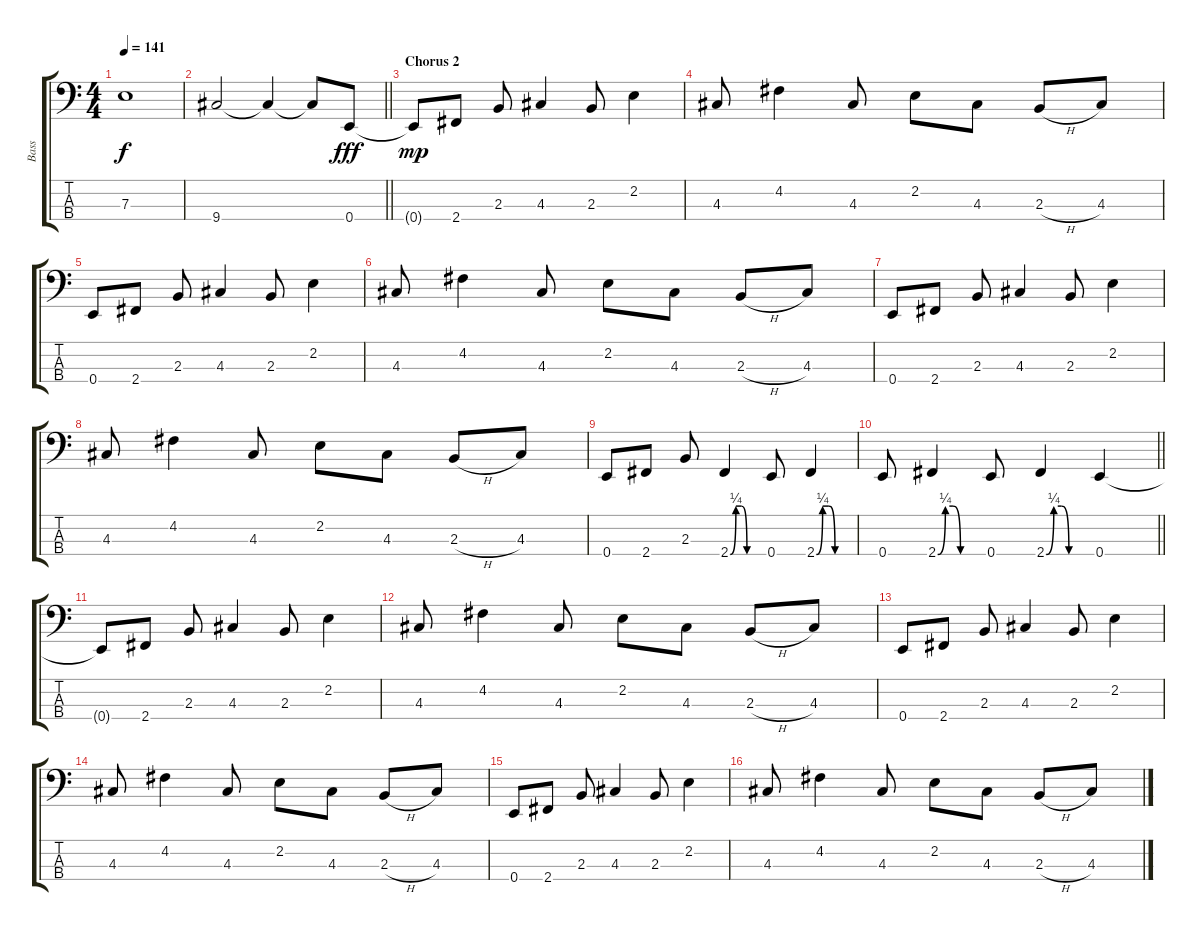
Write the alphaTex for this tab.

\track ("Bass" "Bass") {instrument electricbassfinger}
\staff {score tabs}
\tuning (G2 D2 A1 E1) {hide}
\ts (4 4)
\tempo 141
\clef f4
\ks c
7.3{t}.1{dy f} |
\barLineRight lightlight
9.4{t}.2 9.4{t}.4 9.4{t}.8 0.4.8{dy fff} |
\section ("" "Chorus 2")
0.4{t}.8{dy mp} 2.4.8 2.3.8 4.3.4 2.3.8 2.2.4 |
4.3.8 4.2.4 4.3.8 2.2.8 4.3.8 2.3{h}.8 4.3.8 |
0.4.8 2.4.8 2.3.8 4.3.4 2.3.8 2.2.4 |
4.3.8 4.2.4 4.3.8 2.2.8 4.3.8 2.3{h}.8 4.3.8 |
0.4.8 2.4.8 2.3.8 4.3.4 2.3.8 2.2.4 |
4.3.8 4.2.4 4.3.8 2.2.8 4.3.8 2.3{h}.8 4.3.8 |
0.4.8 2.4.8 2.3.8 2.4{be (custom 0 0 10 1 20 1 30 0 60 0)}.4 0.4.8 2.4{be (custom 0 0 10 1 20 1 30 0 60 0)}.4 |
\barLineRight lightlight
0.4.8 2.4{be (custom 0 0 10 1 20 1 30 0 60 0)}.4 0.4.8 2.4{be (custom 0 0 10 1 20 1 30 0 60 0)}.4 0.4.4 |
0.4{t}.8 2.4.8 2.3.8 4.3.4 2.3.8 2.2.4 |
4.3.8 4.2.4 4.3.8 2.2.8 4.3.8 2.3{h}.8 4.3.8 |
0.4.8 2.4.8 2.3.8 4.3.4 2.3.8 2.2.4 |
4.3.8 4.2.4 4.3.8 2.2.8 4.3.8 2.3{h}.8 4.3.8 |
0.4.8 2.4.8 2.3.8 4.3.4 2.3.8 2.2.4 |
4.3.8 4.2.4 4.3.8 2.2.8 4.3.8 2.3{h}.8 4.3.8
